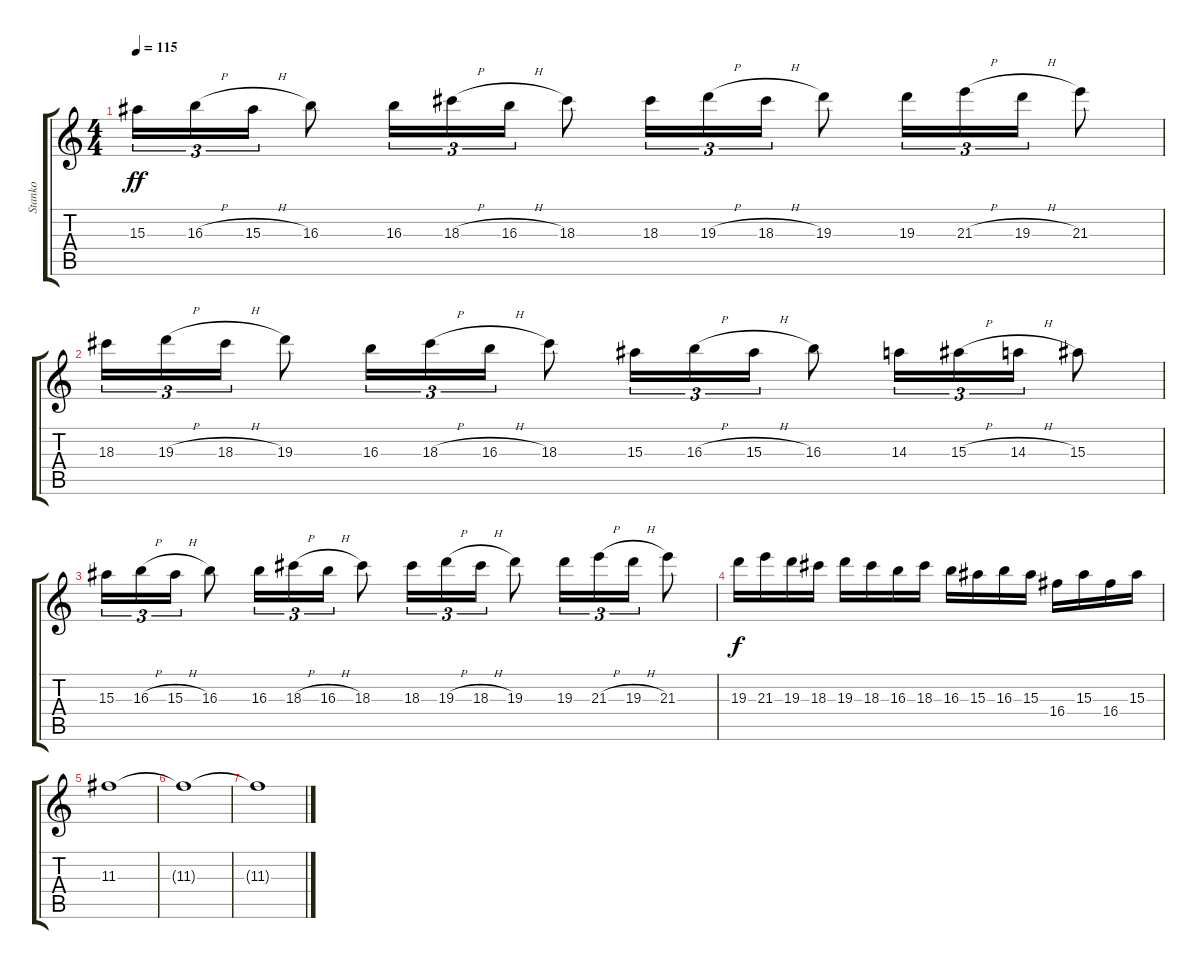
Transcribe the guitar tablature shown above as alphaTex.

\track ("Stanko" "Stanko") {instrument distortionguitar}
\staff {score tabs}
\tuning (E4 B3 G3 D3 A2 E2) {hide}
\ts (4 4)
\tempo 115
\clef g2
\ks c
15.3.16{tu (3 2) dy ff} 16.3{h}.16{tu (3 2)} 15.3{h}.16{tu (3 2)} 16.3.8 16.3.16{tu (3 2)} 18.3{h}.16{tu (3 2)} 16.3{h}.16{tu (3 2)} 18.3.8 18.3.16{tu (3 2)} 19.3{h}.16{tu (3 2)} 18.3{h}.16{tu (3 2)} 19.3.8 19.3.16{tu (3 2)} 21.3{h}.16{tu (3 2)} 19.3{h}.16{tu (3 2)} 21.3.8 |
18.3.16{tu (3 2)} 19.3{h}.16{tu (3 2)} 18.3{h}.16{tu (3 2)} 19.3.8 16.3.16{tu (3 2)} 18.3{h}.16{tu (3 2)} 16.3{h}.16{tu (3 2)} 18.3.8 15.3.16{tu (3 2)} 16.3{h}.16{tu (3 2)} 15.3{h}.16{tu (3 2)} 16.3.8 14.3.16{tu (3 2)} 15.3{h}.16{tu (3 2)} 14.3{h}.16{tu (3 2)} 15.3.8 |
15.3.16{tu (3 2)} 16.3{h}.16{tu (3 2)} 15.3{h}.16{tu (3 2)} 16.3.8 16.3.16{tu (3 2)} 18.3{h}.16{tu (3 2)} 16.3{h}.16{tu (3 2)} 18.3.8 18.3.16{tu (3 2)} 19.3{h}.16{tu (3 2)} 18.3{h}.16{tu (3 2)} 19.3.8 19.3.16{tu (3 2)} 21.3{h}.16{tu (3 2)} 19.3{h}.16{tu (3 2)} 21.3.8 |
19.3.16{dy f} 21.3.16 19.3.16 18.3.16 19.3.16 18.3.16 16.3.16 18.3.16 16.3.16 15.3.16 16.3.16 15.3.16 16.4.16 15.3.16 16.4.16 15.3.16 |
11.3.1 |
11.3{t}.1 |
11.3{t}.1
